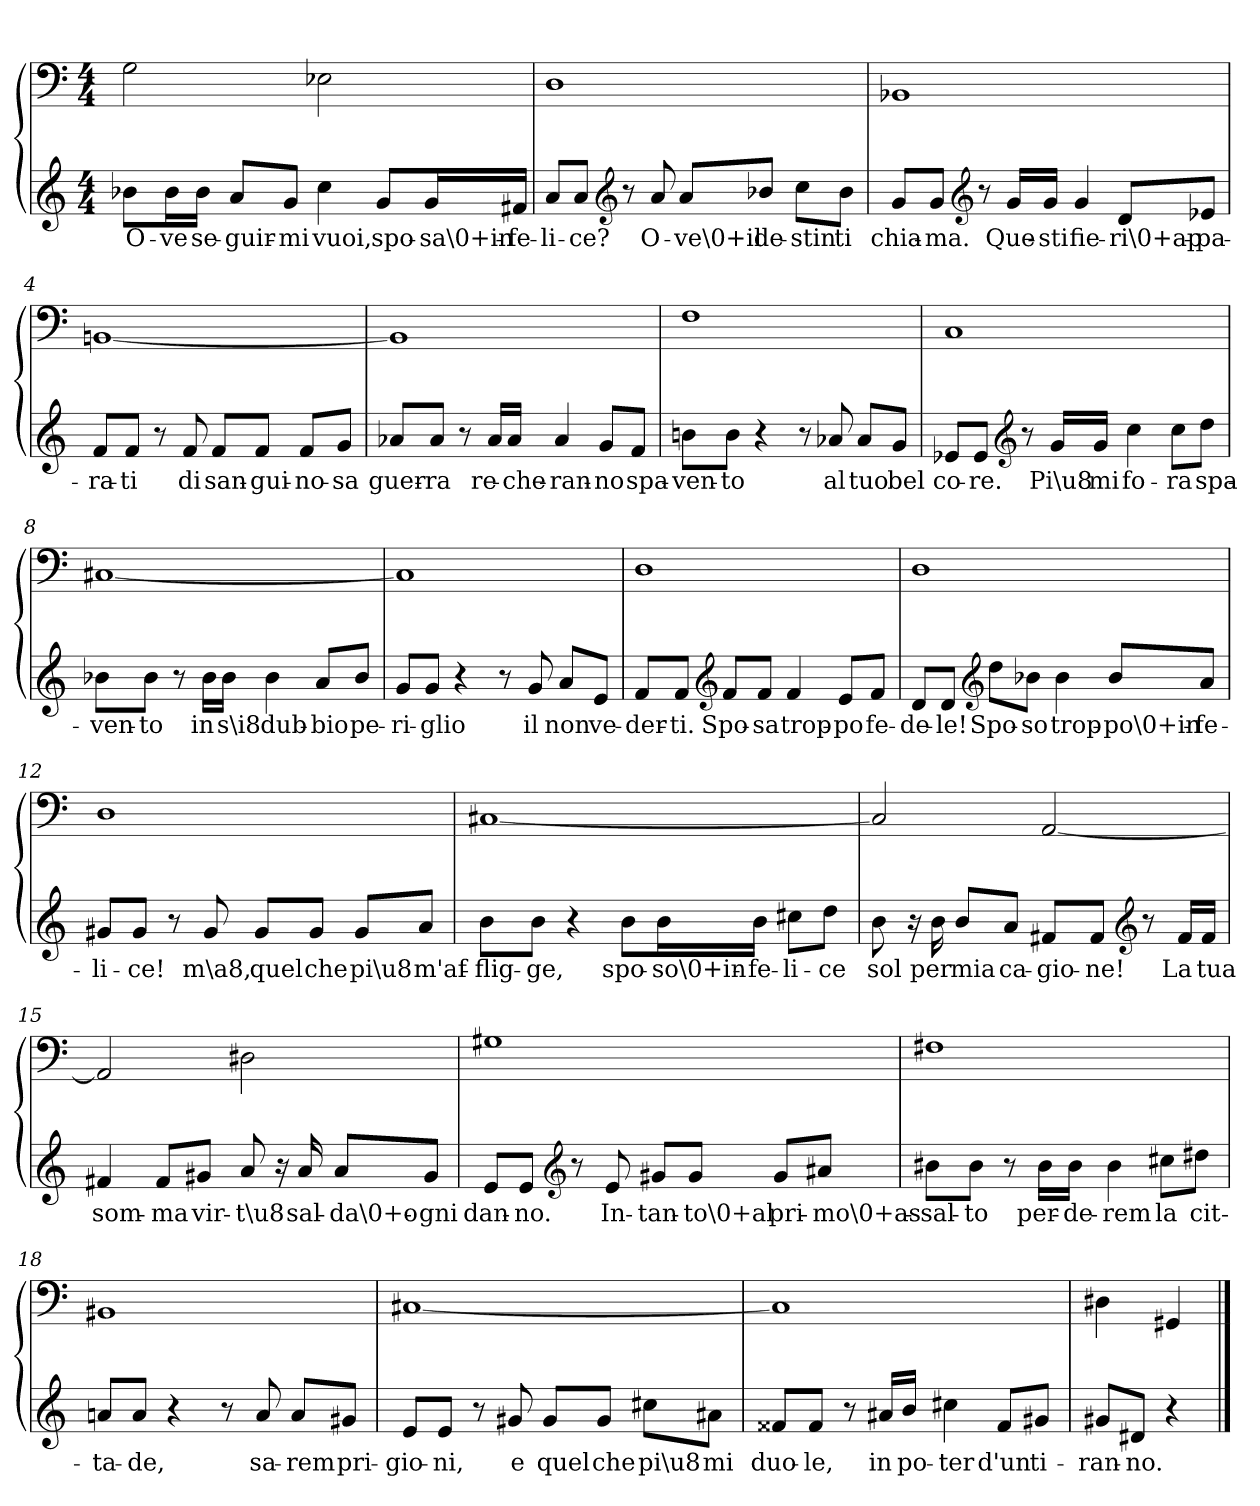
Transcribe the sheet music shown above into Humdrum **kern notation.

**kern	**text	**kern
*part1	*part1	*part1
*staff2	*staff2	*staff1
*clefG2	*	*clefF4
*k[]	*	*k[]
*a:	*	*a:
*M4/4	*	*M4/4
=1	=1	=1
8b-X\L	O-	2G\
16b-\L	-ve	.
16b-\JJ	se-	.
8a/L	-guir-	.
8g/J	-mi	.
4cc\	vuoi,	2E-X\
8g/L	spo-	.
16g/L	-sa\0+in-	.
16f#X/JJ	-fe-	.
=2	=2	=2
8a/L	-li-	1D\
8a/J	-ce?	.
*clefG2	*	*
8r	.	.
8a/	O-	.
8a/L	-ve\0+il	.
8b-X/J	de-	.
8cc\L	-stin	.
8b-\J	ti	.
=3	=3	=3
8g/L	chia-	1BB-X/
8g/J	-ma.	.
*clefG2	*	*
8r	.	.
16g/LL	Que-	.
16g/JJ	-sti	.
4g/	fie-	.
8d/L	-ri\0+ap-	.
8e-X/J	-pa-	.
=4	=4	=4
8f/L	-ra-	[1BBn/
8f/J	-ti	.
8r	.	.
8f/	di	.
8f/L	san-	.
8f/J	-gui-	.
8f/L	-no-	.
8g/J	-sa	.
=5	=5	=5
8a-X/L	guer-	1BB/]
8a-/J	-ra	.
8r	.	.
16a-/LL	re-	.
16a-/JJ	-che-	.
4a-/	-ran-	.
8g/L	-no	.
8f/J	spa-	.
=6	=6	=6
8bn\L	-ven-	1F\
8b\J	-to	.
4r	.	.
8r	.	.
8a-X/	al	.
8a-/L	tuo	.
8g/J	bel	.
=7	=7	=7
8e-X/L	co-	1C/
8e-/J	-re.	.
*clefG2	*	*
8r	.	.
16g/LL	Pi\u8	.
16g/JJ	mi	.
4cc\	fo-	.
8cc\L	-ra	.
8dd\J	spa-	.
=8	=8	=8
8b-X\L	-ven-	[1C#X/
8b-\J	-to	.
8r	.	.
16b-\LL	in	.
16b-\JJ	s\i8	.
4b-\	dub-	.
8a/L	-bio	.
8b-/J	pe-	.
=9	=9	=9
8g/L	-ri-	1C#/]
8g/J	-glio	.
4r	.	.
8r	.	.
8g/	il	.
8a/L	non	.
8e/J	ve-	.
=10	=10	=10
8f/L	-der-	1D\
8f/J	-ti.	.
*clefG2	*	*
8f/L	Spo-	.
8f/J	-sa	.
4f/	trop-	.
8e/L	-po	.
8f/J	fe-	.
=11	=11	=11
8d/L	-de-	1D\
8d/J	-le!	.
*clefG2	*	*
8dd\L	Spo-	.
8b-X\J	-so	.
4b-\	trop-	.
8b-/L	-po\0+in-	.
8a/J	-fe-	.
=12	=12	=12
8g#X/L	-li-	1D\
8g#/J	-ce!	.
8r	.	.
8g#/	m\a8,	.
8g#/L	quel	.
8g#/J	che	.
8g#/L	pi\u8	.
8a/J	m'af-	.
=13	=13	=13
8b\L	-flig-	[1C#X/
8b\J	-ge,	.
4r	.	.
8b\L	spo-	.
16b\L	-so\0+in-	.
16b\JJ	-fe-	.
8cc#X\L	-li-	.
8dd\J	-ce	.
=14	=14	=14
8b\	sol	2C#/]
16r	.	.
16b\	per	.
8b/L	mia	.
8a/J	ca-	.
8f#X/L	-gio-	[2AA/
8f#/J	-ne!	.
*clefG2	*	*
8r	.	.
16f#/LL	La	.
16f#/JJ	tua	.
=15	=15	=15
4f#X/	som-	2AA/]
8f#/L	-ma	.
8g#X/J	vir-	.
8a/	-t\u8	2D#X\
16r	.	.
16a/	sal-	.
8a/L	-da\0+o-	.
8g#/J	-gni	.
=16	=16	=16
8e/L	dan-	1G#X\
8e/J	-no.	.
*clefG2	*	*
8r	.	.
8e/	In-	.
8g#X/L	-tan-	.
8g#/J	-to\0+al	.
8g#/L	pri-	.
8a#X/J	-mo\0+as-	.
=17	=17	=17
8b#X\L	-sal-	1F#X\
8b#\J	-to	.
8r	.	.
16b#\LL	per-	.
16b#\JJ	-de-	.
4b#\	-rem	.
8cc#X\L	la	.
8dd#X\J	cit-	.
=18	=18	=18
8an/L	-ta-	1BB#X/
8a/J	-de,	.
4r	.	.
8r	.	.
8a/	sa-	.
8a/L	-rem	.
8g#X/J	pri-	.
=19	=19	=19
8e/L	-gio-	[1C#X/
8e/J	-ni,	.
8r	.	.
8g#X/	e	.
8g#/L	quel	.
8g#/J	che	.
8cc#X\L	pi\u8	.
8a#X\J	mi	.
=20	=20	=20
8f##X/L	duo-	1C#/]
8f##/J	-le,	.
8r	.	.
16a#X/LL	in	.
16b/JJ	po-	.
4cc#X\	-ter	.
8f##/L	d'un	.
8g#X/J	ti-	.
=21	=21	=21
8g#X/L	-ran-	4D#X\
8d#X/J	-no.	.
4r	.	4GG#X/
==	==	==
*-	*-	*-
